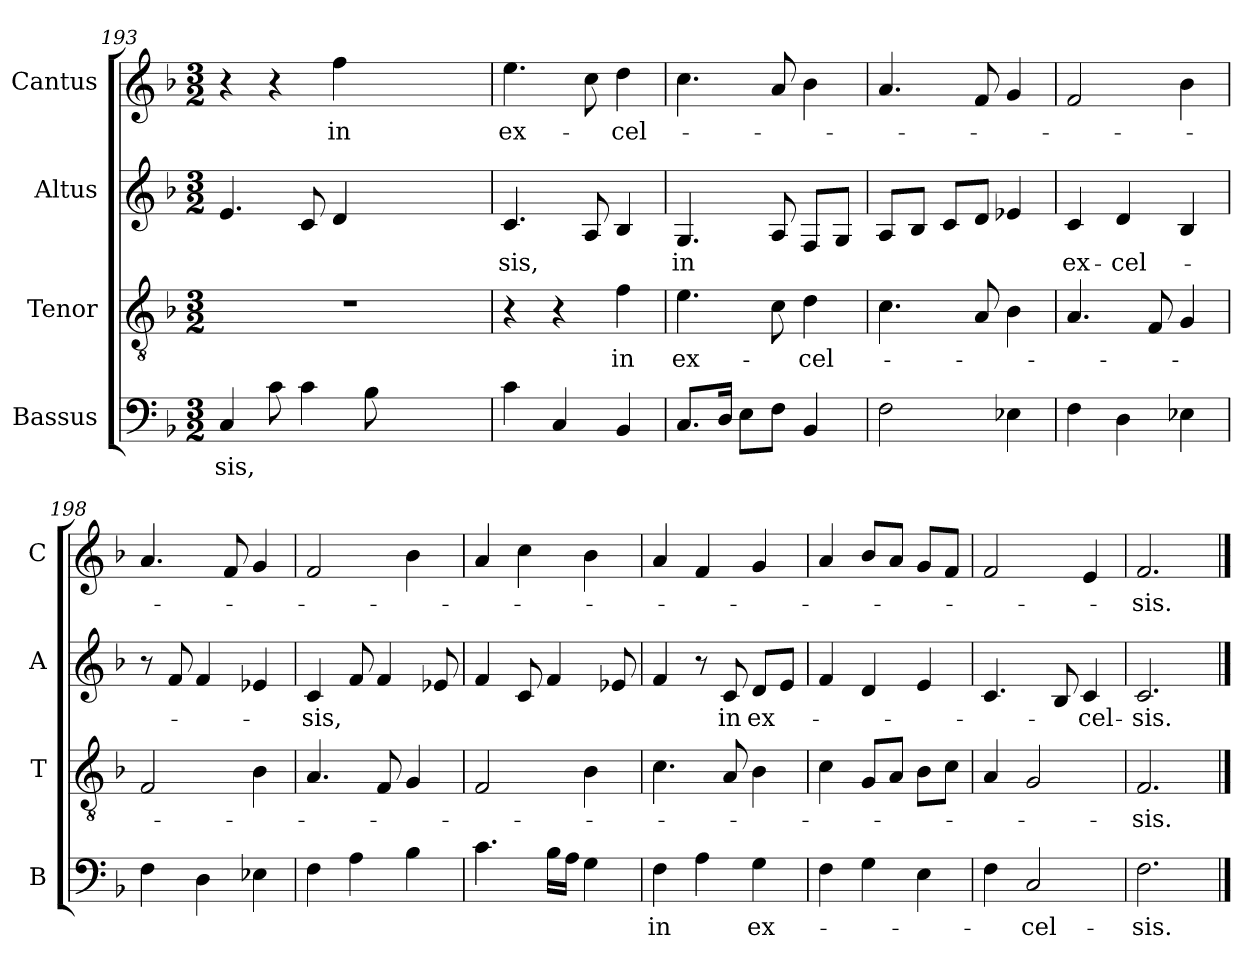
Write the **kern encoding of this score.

**kern	**text	**kern	**text	**kern	**text	**kern	**text
*part4	*part4	*part3	*part3	*part2	*part2	*part1	*part1
*staff4	*staff4	*staff3	*staff3	*staff2	*staff2	*staff1	*staff1
*I"Bassus	*	*I"Tenor	*	*I"Altus	*	*I"Cantus	*
*I'B	*	*I'T	*	*I'A	*	*I'C	*
*clefF4	*	*clefGv2	*	*clefG2	*	*clefG2	*
*k[b-]	*	*k[b-]	*	*k[b-]	*	*k[b-]	*
*F:	*	*F:	*	*F:	*	*F:	*
*M3/2	*	*M3/2	*	*M3/2	*	*M3/2	*
=193	=193	=193	=193	=193	=193	=193	=193
!	!LO:LY:b	!	!	!	!	!	!
4C/	-sis,	1.r	.	4.e/	.	4r	.
8c\	.	.	.	.	.	4r	.
4c\	.	.	.	8c/	.	.	.
!	!	!	!	!	!	!	!LO:LY:b
.	.	.	.	4d/	.	4ff\	in
8B-\	.	.	.	.	.	.	.
2.ryy	.	.	.	2.ryy	.	2.ryy	.
=194	=194	=194	=194	=194	=194	=194	=194
!	!	!	!	!	!LO:LY:b	!	!
!	!	!	!	!	!	!	!LO:LY:b
4c\	.	4r	.	4.c/	-sis,	4.ee\	ex-
4C/	.	4r	.	.	.	.	.
.	.	.	.	8A/	.	8cc\	.
!	!	!	!LO:LY:b	!	!	!	!
!	!	!	!	!	!	!	!LO:LY:b
4BB-/	.	4f\	in	4B-/	.	4dd\	-cel-
=195	=195	=195	=195	=195	=195	=195	=195
!	!	!	!LO:LY:b	!	!	!	!
!	!	!	!	!	!LO:LY:b	!	!
8.C/L	.	4.e\	ex-	4.G/	in	4.cc\	.
16D/Jk	.	.	.	.	.	.	.
8E\L	.	.	.	.	.	.	.
8F\J	.	8c\	.	8A/	.	8a/	.
!	!	!	!LO:LY:b	!	!	!	!
4BB-/	.	4d\	-cel-	8F/L	.	4b-\	.
.	.	.	.	8G/J	.	.	.
=196	=196	=196	=196	=196	=196	=196	=196
2F\	.	4.c\	.	8A/L	.	4.a/	.
.	.	.	.	8B-/J	.	.	.
.	.	.	.	8c/L	.	.	.
.	.	8A/	.	8d/J	.	8f/	.
4E-X\	.	4B-\	.	4e-X/	.	4g/	.
=197	=197	=197	=197	=197	=197	=197	=197
!	!	!	!	!	!LO:LY:b	!	!
4F\	.	4.A/	.	4c/	ex-	2f/	.
!	!	!	!	!	!LO:LY:b	!	!
4D\	.	.	.	4d/	-cel-	.	.
.	.	8F/	.	.	.	.	.
4E-X\	.	4G/	.	4B-/	.	4b-\	.
!!LO:LB:g=z
=198	=198	=198	=198	=198	=198	=198	=198
4F\	.	2F/	.	8r	.	4.a/	.
.	.	.	.	8f/	.	.	.
4D\	.	.	.	4f/	.	.	.
.	.	.	.	.	.	8f/	.
4E-X\	.	4B-\	.	4e-X/	.	4g/	.
=199	=199	=199	=199	=199	=199	=199	=199
!	!	!	!	!	!LO:LY:b	!	!
4F\	.	4.A/	.	4c/	-sis,	2f/	.
4A\	.	.	.	8f/	.	.	.
.	.	8F/	.	4f/	.	.	.
4B-\	.	4G/	.	.	.	4b-\	.
.	.	.	.	8e-X/	.	.	.
=200	=200	=200	=200	=200	=200	=200	=200
4.c\	.	2F/	.	4f/	.	4a/	.
.	.	.	.	8c/	.	4cc\	.
16B-\LL	.	.	.	4f/	.	.	.
16A\JJ	.	.	.	.	.	.	.
4G\	.	4B-\	.	.	.	4b-\	.
.	.	.	.	8e-X/	.	.	.
=201	=201	=201	=201	=201	=201	=201	=201
!	!LO:LY:b	!	!	!	!	!	!
4F\	in	4.c\	.	4f/	.	4a/	.
4A\	.	.	.	8r	.	4f/	.
!	!	!	!	!	!LO:LY:b	!	!
.	.	8A/	.	8c/	in	.	.
!	!LO:LY:b	!	!	!	!	!	!
!	!	!	!	!	!LO:LY:b	!	!
4G\	ex-	4B-\	.	8d/L	ex-	4g/	.
.	.	.	.	8e/J	.	.	.
=202	=202	=202	=202	=202	=202	=202	=202
4F\	.	4c\	.	4f/	.	4a/	.
4G\	.	8G/L	.	4d/	.	8b-/L	.
.	.	8A/J	.	.	.	8a/J	.
4E\	.	8B-\L	.	4e/	.	8g/L	.
.	.	8c\J	.	.	.	8f/J	.
=203	=203	=203	=203	=203	=203	=203	=203
4F\	.	4A/	.	4.c/	.	2f/	.
!	!LO:LY:b	!	!	!	!	!	!
2C/	-cel-	2G/	.	.	.	.	.
.	.	.	.	8B-/	.	.	.
!	!	!	!	!	!LO:LY:b	!	!
.	.	.	.	4c/	-cel-	4e/	.
=204	=204	=204	=204	=204	=204	=204	=204
!	!LO:LY:b	!	!	!	!	!	!
!	!	!	!LO:LY:b	!	!	!	!
!	!	!	!	!	!LO:LY:b	!	!
!	!	!	!	!	!	!	!LO:LY:b
2.F\	-sis.	2.F/	-sis.	2.c/	-sis.	2.f/	-sis.
==	==	==	==	==	==	==	==
*-	*-	*-	*-	*-	*-	*-	*-
